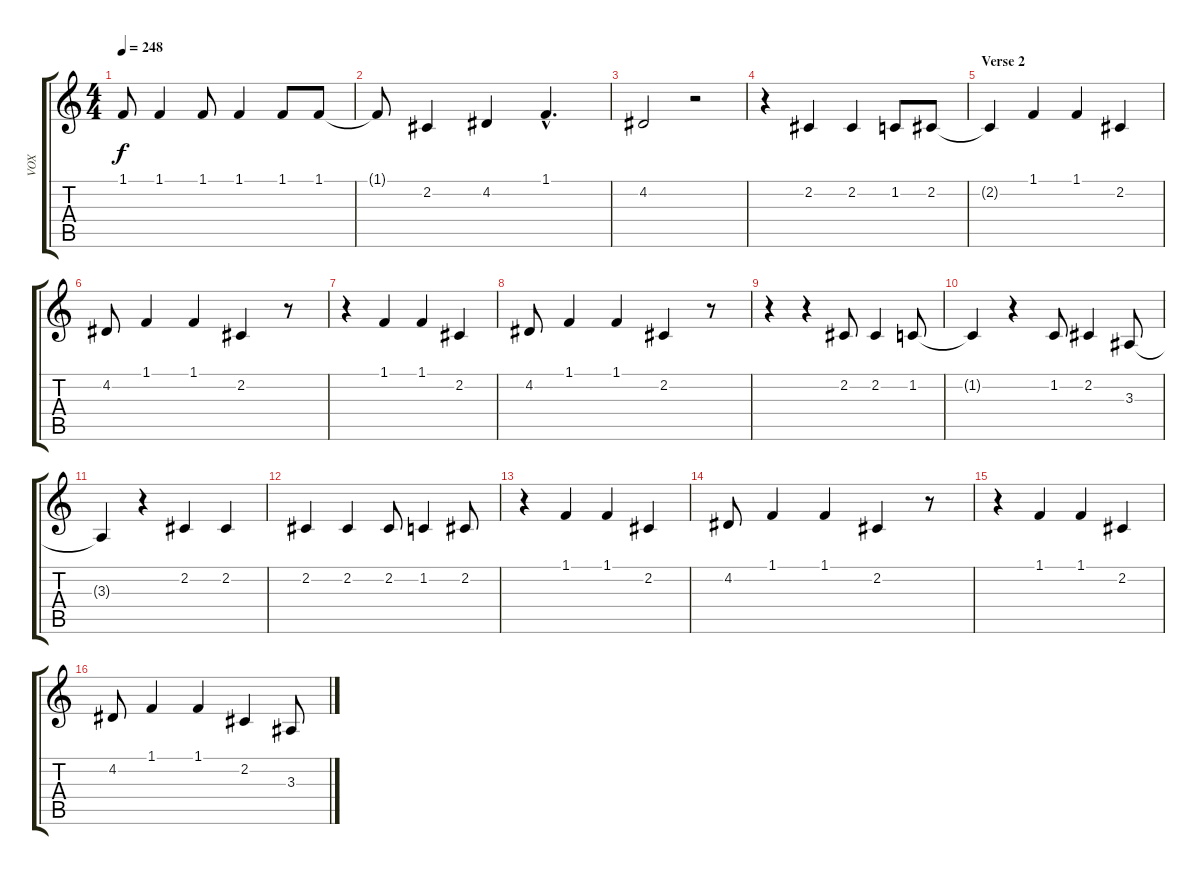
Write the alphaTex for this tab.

\track ("VOX" "VOX") {instrument lead2sawtooth}
\staff {score tabs}
\tuning (E4 B3 G3 D3 A2 E2) {hide}
\ts (4 4)
\tempo 248
\clef g2
\ks c
1.1.8{dy f} 1.1.4 1.1.8 1.1.4 1.1.8 1.1.8 |
1.1{t}.8 2.2.4 4.2.4 1.1{hac}.4{d} |
4.2.2 r.2 |
r.4 2.2.4 2.2.4 1.2.8 2.2.8 |
\section ("" "Verse 2")
2.2{t}.4 1.1.4 1.1.4 2.2.4 |
4.2.8 1.1.4 1.1.4 2.2.4 r.8 |
r.4 1.1.4 1.1.4 2.2.4 |
4.2.8 1.1.4 1.1.4 2.2.4 r.8 |
r.4 r.4 2.2.8 2.2.4 1.2.8 |
1.2{t}.4 r.4 1.2.8 2.2.4 3.3.8 |
3.3{t}.4 r.4 2.2.4 2.2.4 |
2.2.4 2.2.4 2.2.8 1.2.4 2.2.8 |
r.4 1.1.4 1.1.4 2.2.4 |
4.2.8 1.1.4 1.1.4 2.2.4 r.8 |
r.4 1.1.4 1.1.4 2.2.4 |
4.2.8 1.1.4 1.1.4 2.2.4 3.3.8
